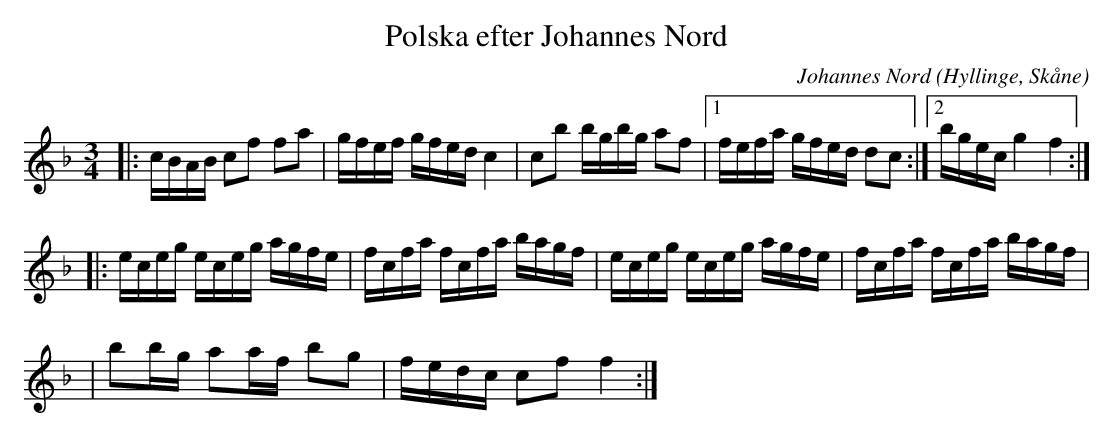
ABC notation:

X:1
T:Polska efter Johannes Nord
C:Johannes Nord
O:Hyllinge, Skåne
M:3/4
L:1/8
K:F
|:c/2B/2A/2B/2 cf fa|g/2f/2e/2f/2 g/2f/2e/2d/2 c2|cb b/2g/2b/2g/2 af|1 f/2e/2f/2a/2 g/2f/2e/2d/2 dc:|2 b/2g/2e/2c/2 g2f2:|]
|:e/2c/2e/2g/2 e/2c/2e/2g/2 a/2g/2f/2e/2|f/2c/2f/2a/2 f/2c/2f/2a/2 b/2a/2g/2f/2|e/2c/2e/2g/2 e/2c/2e/2g/2 a/2g/2f/2e/2|f/2c/2f/2a/2 f/2c/2f/2a/2 b/2a/2g/2f/2|
|bb/2g/2 aa/2f/2 bg|f/2e/2d/2c/2 cf f2:|]
